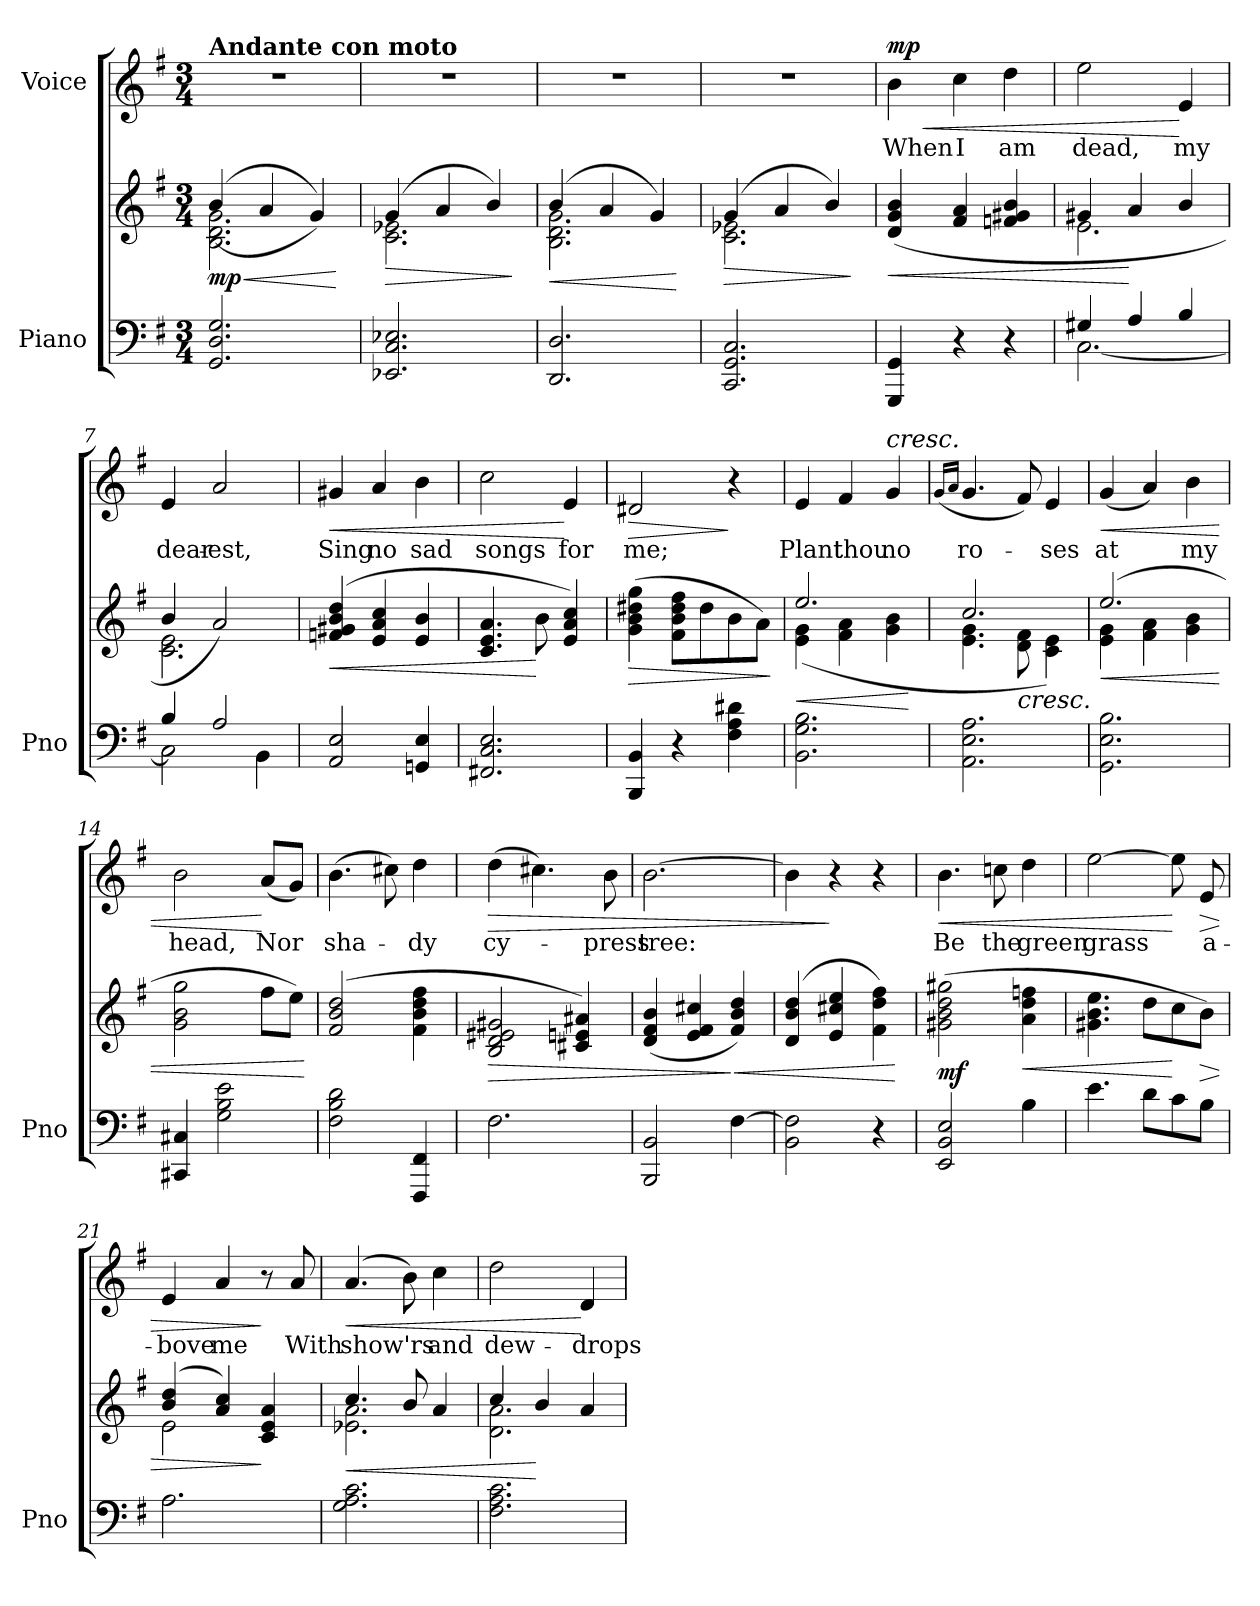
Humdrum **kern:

**kern	**kern	**dynam	**kern	**text	**dynam
*part2	*part2	*part2	*part1	*part1	*part1
*staff3	*staff2	*staff2/3	*staff1	*staff1	*staff1
*I"Piano	*	*	*I"Voice	*	*
*I'Pno	*	*	*	*	*
*clefF4	*clefG2	*	*clefG2	*	*
*k[f#]	*k[f#]	*	*k[f#]	*	*
*M3/4	*M3/4	*	*M3/4	*	*
=1	=1	=1	=1	=1	=1
!	!	!	!LO:TX:a:B:t=Andante con moto	!	!
!	!LO:TX:a:i:t=sostenuto	!	!	!	!
!	!	!LO:HP:b	!	!	!
*	*^	*	*	*	*
!	!	!	!LO:DY:n=1:b	!	!	!
2.GG/ 2.D/ 2.G/	(>(>4b:/	2.B\ 2.d\ 2.g\	< mp	2.r	.	.
.	4a/	.	.	.	.	.
.	4g/))	.	.	.	.	.
*	*v	*v	*	*	*	*
.	.	[	.	.	.
=2	=2	=2	=2	=2	=2
!	!	!LO:HP:b	!	!	!
*	*^	*	*	*	*
2.EE-X/ 2.C/ 2.E-X/	(>4g:/	2.c\ 2.e-X\	>	2.r	.	.
.	4a/	.	.	.	.	.
.	4b/)	.	.	.	.	.
*	*v	*v	*	*	*	*
.	.	]	.	.	.
=3	=3	=3	=3	=3	=3
!	!	!LO:HP:b	!	!	!
*	*^	*	*	*	*
2.DD/ 2.D/	(>4b:/	2.B\ 2.d\ 2.g\	<	2.r	.	.
.	4a/	.	.	.	.	.
.	4g/)	.	.	.	.	.
*	*v	*v	*	*	*	*
.	.	[	.	.	.
=4	=4	=4	=4	=4	=4
!	!	!LO:HP:b	!	!	!
*	*^	*	*	*	*
2.CC/ 2.GG/ 2.C/	(>4g:/	2.c\ 2.e-X\	>	2.r	.	.
.	4a/	.	.	.	.	.
.	4b/)	.	.	.	.	.
*	*v	*v	*	*	*	*
.	.	]	.	.	.
=5	=5	=5	=5	=5	=5
!	!	!LO:HP:b	!	!LO:LY:b	!LO:HP:b
!	!	!	!	!	!LO:DY:n=1:a
4GGG/ 4GG/	(>4d/ 4g/ 4b/	<	4b\	When	< mp
!	!	!	!	!LO:LY:b	!
4r	4f#/ 4a/	.	4cc\	I	.
!	!	!	!	!LO:LY:b	!
4r	4fn/ 4g#X/ 4b/	.	4dd\	am	.
!!LO:LB:g=z
=6	=6	=6	=6	=6	=6
*^	*^	*	*	*	*
!	!	!	!	!	!	!LO:LY:b	!
4G#X/	[2.C\	4g#X/	2.e\	.	2ee\	dead,	.
4A/	.	4a/	.	[	.	.	.
!	!	!	!	!	!	!LO:LY:b	!
4B/	.	4b/	.	.	4e/	my	[
=7	=7	=7	=7	=7	=7	=7	=7
!	!	!	!	!	!	!LO:LY:b	!
4B/	2C\]	4b/	2.c\ 2.e\	.	4e/	dear-	.
!	!	!	!	!	!	!LO:LY:b	!
2A/	.	2a/)	.	.	2a/	-est,	.
.	4BB\	.	.	.	.	.	.
*	*	*v	*v	*	*	*	*
=8	=8	=8	=8	=8	=8	=8
!	!	!	!LO:HP:b	!	!LO:LY:b	!LO:HP:b
*v	*v	*	*	*	*	*
2AA/ 2E/	(>4fn/ 4g#X/ 4b/ 4dd/	<	4g#X/	Sing	<
!	!	!	!	!LO:LY:b	!
.	4e/ 4a/ 4cc/	.	4a/	no	.
!	!	!	!	!LO:LY:b	!
4GGn/ 4E/	4e/ 4b/	.	4b\	sad	.
=9	=9	=9	=9	=9	=9
!	!	!	!	!LO:LY:b	!
2.FF#X/ 2.C/ 2.E/	4.c/ 4.e/ 4.a/	.	2cc\	songs	.
.	8b\	[	.	.	.
!	!	!	!	!LO:LY:b	!
.	4e/ 4a/ 4cc/)	.	4e/	for	[
=10	=10	=10	=10	=10	=10
!	!	!LO:HP:b	!	!LO:LY:b	!LO:HP:b
4BBB/ 4BB/	(>4g\ 4b\ 4dd#X\ 4gg\	>	2d#X/	me;	>
4r	8f#\ 8b\ 8dd#\ 8ff#\L	.	.	.	.
.	8dd#\	.	.	.	.
4F#\ 4A\ 4d#X\	8b\	.	4r	.	]
.	8a\J)	.	.	.	.
.	.	]	.	.	.
=11	=11	=11	=11	=11	=11
!	!	!LO:HP:b	!	!LO:LY:b	!
*	*^	*	*	*	*
2.BB\ 2.G\ 2.B\	2.ee:/	(>4e\ 4g\	<	4e/	Plant	.
!	!	!	!	!	!LO:LY:b	!
.	.	4f#\ 4a\	.	4f#/	thou	.
!	!	!	!	!LO:TX:a:i:t=cresc.	!	!
!	!	!	!	!	!LO:LY:b	!
.	.	4g\ 4b\	.	4g/	no	.
*	*v	*v	*	*	*	*
.	.	[	.	.	.
!!LO:LB:g=z
=12	=12	=12	=12	=12	=12
.	.	.	(<16qg/LL	.	.
.	.	.	16qa/JJ	.	.
*	*^	*	*	*	*
!	!	!	!	!	!LO:LY:b	!
2.AA\ 2.E\ 2.A\	2.cc:/	4.e\ 4.g\	.	4.g/	ro-	.
!	!	!LO:TX:b:i:t=cresc.	!	!	!	!
.	.	8d\ 8f#\	.	8f#/)	.	.
!	!	!	!	!	!LO:LY:b	!
.	.	4c\ 4e\)	.	4e/	-ses	.
=13	=13	=13	=13	=13	=13	=13
!	!	!	!LO:HP:b	!	!LO:LY:b	!LO:HP:b
2.GG\ 2.E\ 2.B\	(>2.ee/	4e\ 4g\	<	(<4g/	at	<
.	.	4f#\ 4a\	.	4a/)	.	.
!	!	!	!	!	!LO:LY:b	!
.	.	4g\ 4b\	.	4b\	my	.
=14	=14	=14	=14	=14	=14	=14
!	!	!	!	!	!LO:LY:b	!
*	*v	*v	*	*	*	*
4CC#X/ 4C#X/	2g\ 2b\ 2gg\	.	2b\	head,	.
2G\ 2B\ 2e\	.	.	.	.	.
!	!	!	!	!LO:LY:b	!
.	8ff#\L	.	(<8a/L	Nor	[
.	8ee\J)	.	8g/J)	.	.
.	.	[	.	.	.
=15	=15	=15	=15	=15	=15
!	!	!	!	!LO:LY:b	!
2F#\ 2B\ 2d\	(>2f#/ 2b/ 2dd/	.	(>4.b\	sha-	.
.	.	.	8cc#X\)	.	.
!	!	!	!	!LO:LY:b	!
4FFF#/ 4FF#/	4f#\ 4b\ 4dd\ 4ff#\	.	4dd\	-dy	.
=16	=16	=16	=16	=16	=16
!	!	!LO:HP:b	!	!LO:LY:b	!LO:HP:b
2.F#\	2B/ 2d/ 2e#X/ 2g#X/	>	(>4dd\	cy-	>
.	.	.	4.cc#X\)	.	.
.	4c#X/ 4en/ 4a#X/)	.	.	.	.
!	!	!	!	!LO:LY:b	!
.	.	.	8b\	-press	.
=17	=17	=17	=17	=17	=17
!	!	!	!	!LO:LY:b	!
2BBB/ 2BB/	(<4d/ 4f#/ 4b/	.	[2.b\	tree:	.
.	4e/ 4f#/ 4cc#X/	.	.	.	.
!	!	!LO:HP:n=1:b	!	!	!
[4F#\	4f#/ 4b/ 4dd/)	] <	.	.	.
=18	=18	=18	=18	=18	=18
2BB\ 2F#\]	(<4d/ 4b/ 4dd/	.	4b\]	.	.
.	4e/ 4cc#X/ 4ee/	.	4r	.	]
4r	4f#\ 4dd\ 4ff#\)	.	4r	.	.
.	.	[	.	.	.
!!LO:PB:g=z
=19	=19	=19	=19	=19	=19
!	!	!LO:DY:b	!	!LO:LY:b	!LO:HP:b
2EE/ 2BB/ 2E/	(>2g#X\ 2b\ 2dd\ 2gg#X\	mf	4.b\	Be	<
!	!	!	!	!LO:LY:b	!
.	.	.	8ccn\	the	.
!	!	!LO:HP:b	!	!LO:LY:b	!
4B\	4a\ 4dd\ 4ffn\	<	4dd\	green	.
=20	=20	=20	=20	=20	=20
!	!	!	!	!LO:LY:b	!
4.e\	4.g#X\ 4.b\ 4.ee\	.	[2ee\	grass	.
8d\L	8dd\L	.	.	.	.
8c\	8cc\	[	8ee\]	.	[
!	!	!LO:HP:b	!	!LO:LY:b	!LO:HP:b
8B\J	8b\J)	>	8e/	a-	>
=21	=21	=21	=21	=21	=21
*	*^	*	*	*	*
!	!	!	!	!	!LO:LY:b	!
2.A\	(>4b/ 4dd/	2e\	.	4e/	-bove	.
!	!	!	!	!	!LO:LY:b	!
.	4a/ 4cc/)	.	.	4a/	me	.
.	4c/ 4e/ 4a/	4ryy	]	8r	.	]
!	!	!	!	!	!LO:LY:b	!
.	.	.	.	8a/	With	.
=22	=22	=22	=22	=22	=22	=22
!	!	!	!LO:HP:b	!	!LO:LY:b	!LO:HP:b
2.G\ 2.A\ 2.c\	4.cc/	2.e-X\ 2.a\	<	(>4.a/	show'rs	<
.	8b/	.	.	8b\)	.	.
!	!	!	!	!	!LO:LY:b	!
.	4a/	.	.	4cc\	and	.
!!LO:LB:g=z
=23	=23	=23	=23	=23	=23	=23
!	!	!	!	!	!LO:LY:b	!
2.F#\ 2.A\ 2.c\	4cc/	2.d\ 2.a\	.	2dd\	dew-	.
.	4b/	.	[	.	.	.
!	!	!	!	!	!LO:LY:b	!
.	4a/	.	.	4d/	-drops	[
*	*v	*v	*	*	*	*
=	=	=	=	=	=
*-	*-	*-	*-	*-	*-
